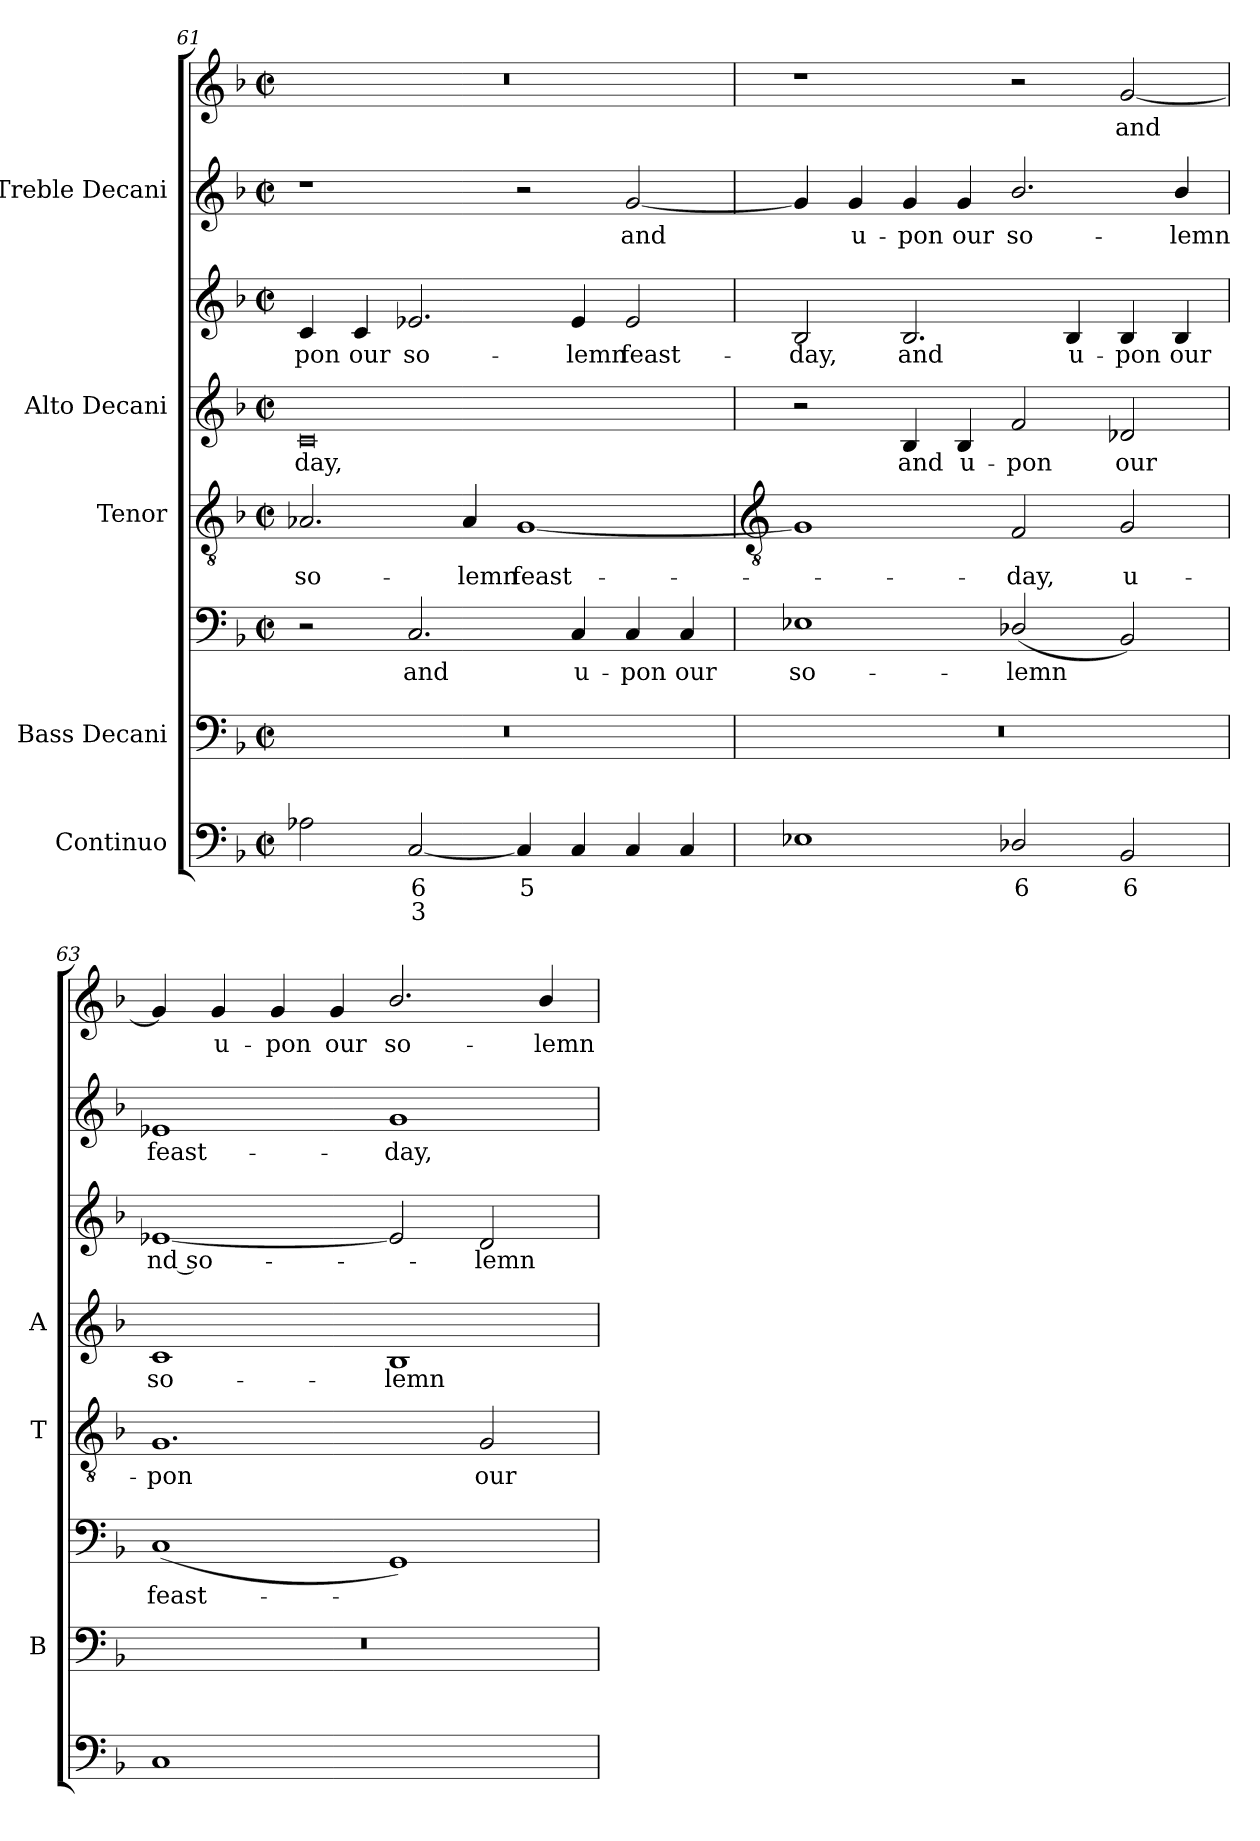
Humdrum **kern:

**kern	**text	**text	**kern	**kern	**text	**kern	**text	**kern	**text	**kern	**text	**kern	**text	**kern	**text
*part5	*part5	*part5	*part4	*part4	*part4	*part3	*part3	*part2	*part2	*part2	*part2	*part1	*part1	*part1	*part1
*staff8	*staff8	*staff8	*staff7	*staff6	*staff6	*staff5	*staff5	*staff4	*staff4	*staff3	*staff3	*staff2	*staff2	*staff1	*staff1
*I"Continuo	*	*	*I"Bass Decani	*	*	*I"Tenor	*	*I"Alto Decani	*	*	*	*I"Treble Decani	*	*	*
*	*	*	*I'B	*	*	*I'T	*	*I'A	*	*	*	*	*	*	*
*clefF4	*	*	*clefF4	*clefF4	*	*clefGv2	*	*clefG2	*	*clefG2	*	*clefG2	*	*clefG2	*
*k[b-]	*	*	*k[b-]	*k[b-]	*	*k[b-]	*	*k[b-]	*	*k[b-]	*	*k[b-]	*	*k[b-]	*
*F:	*	*	*F:	*F:	*	*F:	*	*F:	*	*F:	*	*F:	*	*F:	*
*M4/2	*	*	*M4/2	*M4/2	*	*M4/2	*	*M4/2	*	*M4/2	*	*M4/2	*	*M4/2	*
*met(c|)	*	*	*met(c|)	*met(c|)	*	*met(c|)	*	*met(c|)	*	*met(c|)	*	*met(c|)	*	*met(c|)	*
=61	=61	=61	=61	=61	=61	=61	=61	=61	=61	=61	=61	=61	=61	=61	=61
!	!	!	!	!	!	!	!LO:LY:b	!	!LO:LY:b	!	!LO:LY:b	!	!	!	!
2A-X	.	.	0r	2r	.	2.A-X	so-	0c	-day,	4c	-pon	1r	.	0r	.
!	!	!	!	!	!	!	!	!	!	!	!LO:LY:b	!	!	!	!
.	.	.	.	.	.	.	.	.	.	4c	our	.	.	.	.
!	!LO:LY:b	!LO:LY:b	!	!	!LO:LY:b	!	!	!	!	!	!LO:LY:b	!	!	!	!
[2C	6	3	.	2.C	and	.	.	.	.	2.e-X	so-	.	.	.	.
!	!	!	!	!	!	!	!LO:LY:b	!	!	!	!	!	!	!	!
.	.	.	.	.	.	4A-	-lemn	.	.	.	.	.	.	.	.
!	!LO:LY:b	!	!	!	!	!	!LO:LY:b	!	!	!	!	!	!	!	!
4C]	5	.	.	.	.	[1G	feast-	.	.	.	.	2r	.	.	.
!	!	!	!	!	!LO:LY:b	!	!	!	!	!	!LO:LY:b	!	!	!	!
4C	.	.	.	4C	u-	.	.	.	.	4e-	-lemn	.	.	.	.
!	!	!	!	!	!LO:LY:b	!	!	!	!	!	!LO:LY:b	!	!LO:LY:b	!	!
4C	.	.	.	4C	-pon	.	.	.	.	2e-	feast-	[2g	and	.	.
!	!	!	!	!	!LO:LY:b	!	!	!	!	!	!	!	!	!	!
4C	.	.	.	4C	our	.	.	.	.	.	.	.	.	.	.
!!LO:LB:g=z
=62	=62	=62	=62	=62	=62	=62	=62	=62	=62	=62	=62	=62	=62	=62	=62
*	*	*	*	*	*	*clefGv2	*	*	*	*	*	*	*	*	*
!	!	!	!	!	!LO:LY:b	!	!	!	!	!	!LO:LY:b	!	!	!	!
1E-X	.	.	0r	1E-X	so-	1G]	.	2r	.	2B-	day,	4g]	.	1r	.
!	!	!	!	!	!	!	!	!	!	!	!	!	!LO:LY:b	!	!
.	.	.	.	.	.	.	.	.	.	.	.	4g	u-	.	.
!	!	!	!	!	!	!	!	!	!LO:LY:b	!	!LO:LY:b	!	!LO:LY:b	!	!
.	.	.	.	.	.	.	.	4B-	and	2.B-	and	4g	-pon	.	.
!	!	!	!	!	!	!	!	!	!LO:LY:b	!	!	!	!LO:LY:b	!	!
.	.	.	.	.	.	.	.	4B-	u-	.	.	4g	our	.	.
!	!LO:LY:b	!	!	!	!LO:LY:b	!	!LO:LY:b	!	!LO:LY:b	!	!	!	!LO:LY:b	!	!
2D-X/	6	.	.	(<2D-X/	-lemn	2F	day,	2f	-pon	.	.	2.b-/	so-	2r	.
!	!	!	!	!	!	!	!	!	!	!	!LO:LY:b	!	!	!	!
.	.	.	.	.	.	.	.	.	.	4B-	u-	.	.	.	.
!	!LO:LY:b	!	!	!	!	!	!LO:LY:b	!	!LO:LY:b	!	!LO:LY:b	!	!	!	!LO:LY:b
2BB-	6	.	.	2BB-)	.	2G	u-	2d-X	our	4B-	-pon	.	.	[2g	and
!	!	!	!	!	!	!	!	!	!	!	!LO:LY:b	!	!LO:LY:b	!	!
.	.	.	.	.	.	.	.	.	.	4B-	our	4b-/	-lemn	.	.
=63	=63	=63	=63	=63	=63	=63	=63	=63	=63	=63	=63	=63	=63	=63	=63
!	!	!	!	!	!LO:LY:b	!	!LO:LY:b	!	!LO:LY:b	!	!LO:LY:b	!	!LO:LY:b	!	!
1C	.	.	0r	(<1C	feast-	1.G	-pon	1c	so-	[1e-X	nd so-	1e-X	feast-	4g]	.
!	!	!	!	!	!	!	!	!	!	!	!	!	!	!	!LO:LY:b
.	.	.	.	.	.	.	.	.	.	.	.	.	.	4g	u-
!	!	!	!	!	!	!	!	!	!	!	!	!	!	!	!LO:LY:b
.	.	.	.	.	.	.	.	.	.	.	.	.	.	4g	-pon
!	!	!	!	!	!	!	!	!	!	!	!	!	!	!	!LO:LY:b
.	.	.	.	.	.	.	.	.	.	.	.	.	.	4g	our
!	!LO:LY:b	!	!	!	!	!	!	!	!LO:LY:b	!	!	!	!LO:LY:b	!	!LO:LY:b
[2GGyy	6	.	.	1GG)	.	.	.	1B-	-lemn	2e-]	.	1g	-day,	2.b-/	so-
!	!LO:LY:b	!	!	!	!	!	!LO:LY:b	!	!	!	!LO:LY:b	!	!	!	!
2GGyy]	5	.	.	.	.	2G	our	.	.	2d	lemn	.	.	.	.
!	!	!	!	!	!	!	!	!	!	!	!	!	!	!	!LO:LY:b
.	.	.	.	.	.	.	.	.	.	.	.	.	.	4b-/	-lemn
=	=	=	=	=	=	=	=	=	=	=	=	=	=	=	=
*-	*-	*-	*-	*-	*-	*-	*-	*-	*-	*-	*-	*-	*-	*-	*-
